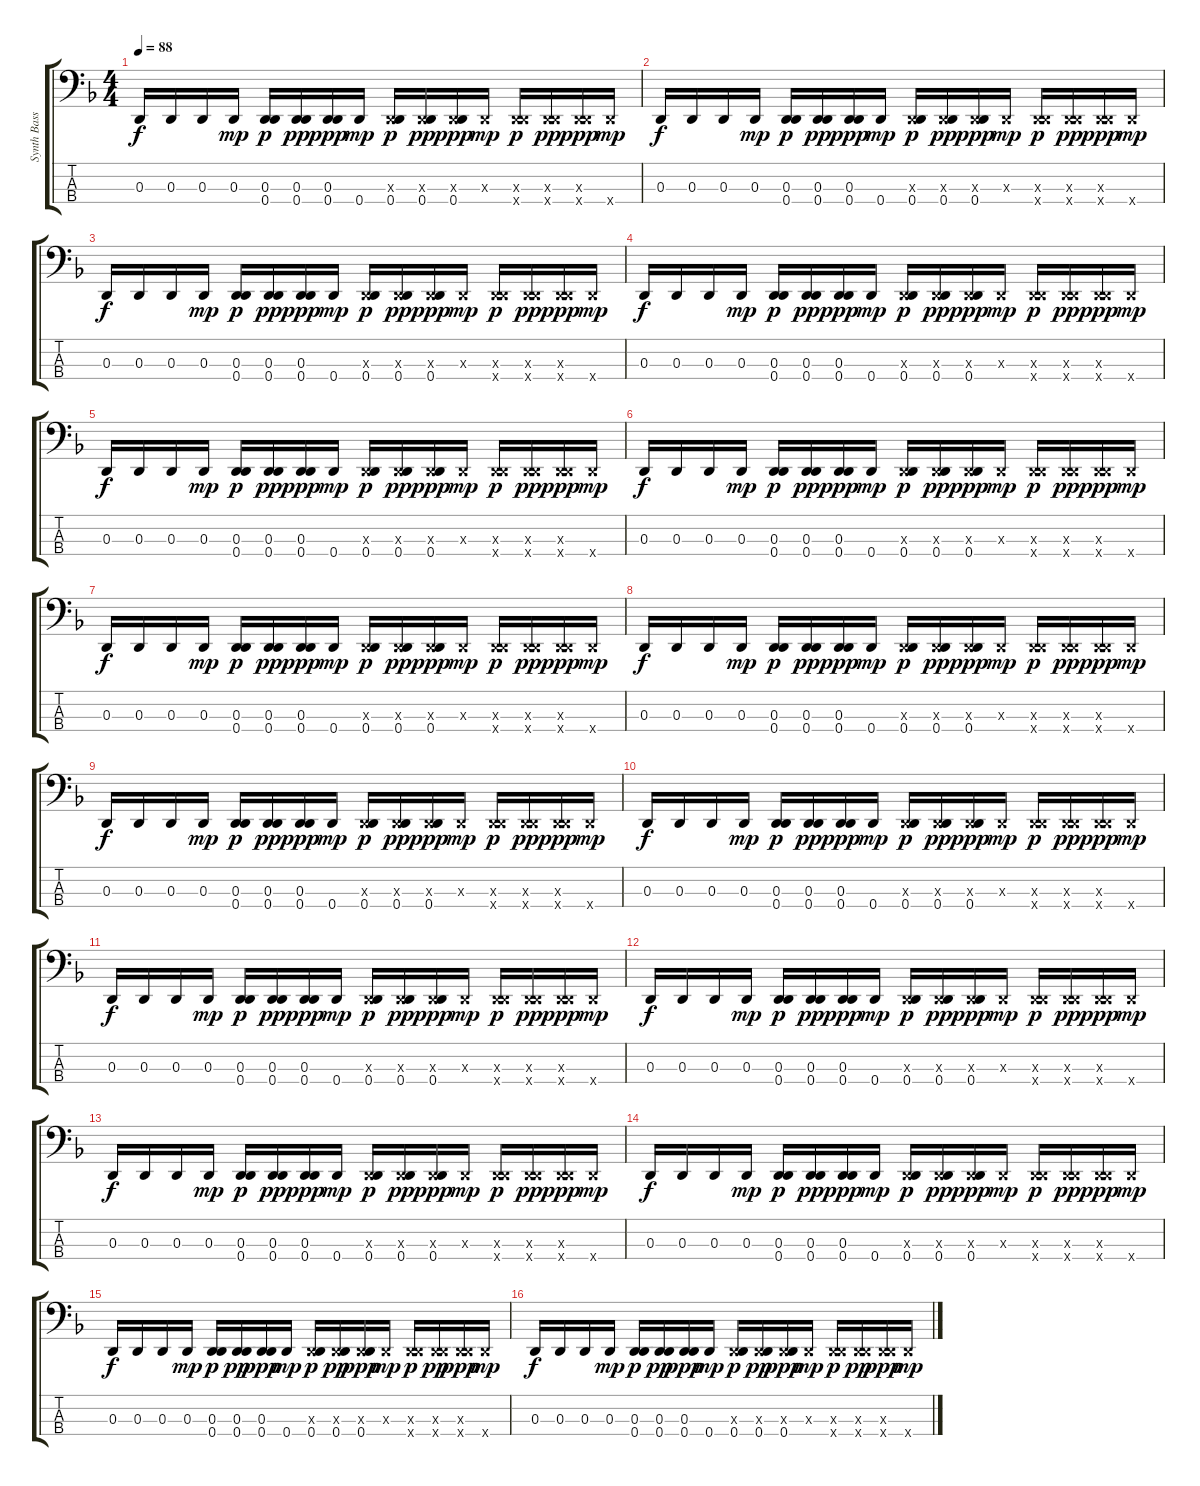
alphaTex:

\track ("Synth Bass" "Synth Bass") {instrument synthbass2}
\staff {score tabs}
\tuning (G2 D2 D1 D1) {hide}
\ts (4 4)
\tempo 88
\clef f4
\ks f
0.3.16{dy f instrument synthbass2} 0.3.16 0.3.16 0.3.16{dy mp} (0.3 0.4).16{dy p} (0.3 0.4).16{dy pp} (0.3 0.4).16{dy ppp} 0.4.16{dy mp} (0.3{x} 0.4).16{dy p} (0.3{x} 0.4).16{dy pp} (0.3{x} 0.4).16{dy ppp} 0.3{x}.16{dy mp} (0.3{x} 0.4{x}).16{dy p} (0.3{x} 0.4{x}).16{dy pp} (0.3{x} 0.4{x}).16{dy ppp} 0.4{x}.16{dy mp} |
0.3.16{dy f} 0.3.16 0.3.16 0.3.16{dy mp} (0.3 0.4).16{dy p} (0.3 0.4).16{dy pp} (0.3 0.4).16{dy ppp} 0.4.16{dy mp} (0.3{x} 0.4).16{dy p} (0.3{x} 0.4).16{dy pp} (0.3{x} 0.4).16{dy ppp} 0.3{x}.16{dy mp} (0.3{x} 0.4{x}).16{dy p} (0.3{x} 0.4{x}).16{dy pp} (0.3{x} 0.4{x}).16{dy ppp} 0.4{x}.16{dy mp} |
0.3.16{dy f} 0.3.16 0.3.16 0.3.16{dy mp} (0.3 0.4).16{dy p} (0.3 0.4).16{dy pp} (0.3 0.4).16{dy ppp} 0.4.16{dy mp} (0.3{x} 0.4).16{dy p} (0.3{x} 0.4).16{dy pp} (0.3{x} 0.4).16{dy ppp} 0.3{x}.16{dy mp} (0.3{x} 0.4{x}).16{dy p} (0.3{x} 0.4{x}).16{dy pp} (0.3{x} 0.4{x}).16{dy ppp} 0.4{x}.16{dy mp} |
0.3.16{dy f} 0.3.16 0.3.16 0.3.16{dy mp} (0.3 0.4).16{dy p} (0.3 0.4).16{dy pp} (0.3 0.4).16{dy ppp} 0.4.16{dy mp} (0.3{x} 0.4).16{dy p} (0.3{x} 0.4).16{dy pp} (0.3{x} 0.4).16{dy ppp} 0.3{x}.16{dy mp} (0.3{x} 0.4{x}).16{dy p} (0.3{x} 0.4{x}).16{dy pp} (0.3{x} 0.4{x}).16{dy ppp} 0.4{x}.16{dy mp} |
0.3.16{dy f} 0.3.16 0.3.16 0.3.16{dy mp} (0.3 0.4).16{dy p} (0.3 0.4).16{dy pp} (0.3 0.4).16{dy ppp} 0.4.16{dy mp} (0.3{x} 0.4).16{dy p} (0.3{x} 0.4).16{dy pp} (0.3{x} 0.4).16{dy ppp} 0.3{x}.16{dy mp} (0.3{x} 0.4{x}).16{dy p} (0.3{x} 0.4{x}).16{dy pp} (0.3{x} 0.4{x}).16{dy ppp} 0.4{x}.16{dy mp} |
0.3.16{dy f} 0.3.16 0.3.16 0.3.16{dy mp} (0.3 0.4).16{dy p} (0.3 0.4).16{dy pp} (0.3 0.4).16{dy ppp} 0.4.16{dy mp} (0.3{x} 0.4).16{dy p} (0.3{x} 0.4).16{dy pp} (0.3{x} 0.4).16{dy ppp} 0.3{x}.16{dy mp} (0.3{x} 0.4{x}).16{dy p} (0.3{x} 0.4{x}).16{dy pp} (0.3{x} 0.4{x}).16{dy ppp} 0.4{x}.16{dy mp} |
0.3.16{dy f} 0.3.16 0.3.16 0.3.16{dy mp} (0.3 0.4).16{dy p} (0.3 0.4).16{dy pp} (0.3 0.4).16{dy ppp} 0.4.16{dy mp} (0.3{x} 0.4).16{dy p} (0.3{x} 0.4).16{dy pp} (0.3{x} 0.4).16{dy ppp} 0.3{x}.16{dy mp} (0.3{x} 0.4{x}).16{dy p} (0.3{x} 0.4{x}).16{dy pp} (0.3{x} 0.4{x}).16{dy ppp} 0.4{x}.16{dy mp} |
0.3.16{dy f} 0.3.16 0.3.16 0.3.16{dy mp} (0.3 0.4).16{dy p} (0.3 0.4).16{dy pp} (0.3 0.4).16{dy ppp} 0.4.16{dy mp} (0.3{x} 0.4).16{dy p} (0.3{x} 0.4).16{dy pp} (0.3{x} 0.4).16{dy ppp} 0.3{x}.16{dy mp} (0.3{x} 0.4{x}).16{dy p} (0.3{x} 0.4{x}).16{dy pp} (0.3{x} 0.4{x}).16{dy ppp} 0.4{x}.16{dy mp} |
0.3.16{dy f} 0.3.16 0.3.16 0.3.16{dy mp} (0.3 0.4).16{dy p} (0.3 0.4).16{dy pp} (0.3 0.4).16{dy ppp} 0.4.16{dy mp} (0.3{x} 0.4).16{dy p} (0.3{x} 0.4).16{dy pp} (0.3{x} 0.4).16{dy ppp} 0.3{x}.16{dy mp} (0.3{x} 0.4{x}).16{dy p} (0.3{x} 0.4{x}).16{dy pp} (0.3{x} 0.4{x}).16{dy ppp} 0.4{x}.16{dy mp} |
0.3.16{dy f} 0.3.16 0.3.16 0.3.16{dy mp} (0.3 0.4).16{dy p} (0.3 0.4).16{dy pp} (0.3 0.4).16{dy ppp} 0.4.16{dy mp} (0.3{x} 0.4).16{dy p} (0.3{x} 0.4).16{dy pp} (0.3{x} 0.4).16{dy ppp} 0.3{x}.16{dy mp} (0.3{x} 0.4{x}).16{dy p} (0.3{x} 0.4{x}).16{dy pp} (0.3{x} 0.4{x}).16{dy ppp} 0.4{x}.16{dy mp} |
0.3.16{dy f} 0.3.16 0.3.16 0.3.16{dy mp} (0.3 0.4).16{dy p} (0.3 0.4).16{dy pp} (0.3 0.4).16{dy ppp} 0.4.16{dy mp} (0.3{x} 0.4).16{dy p} (0.3{x} 0.4).16{dy pp} (0.3{x} 0.4).16{dy ppp} 0.3{x}.16{dy mp} (0.3{x} 0.4{x}).16{dy p} (0.3{x} 0.4{x}).16{dy pp} (0.3{x} 0.4{x}).16{dy ppp} 0.4{x}.16{dy mp} |
0.3.16{dy f} 0.3.16 0.3.16 0.3.16{dy mp} (0.3 0.4).16{dy p} (0.3 0.4).16{dy pp} (0.3 0.4).16{dy ppp} 0.4.16{dy mp} (0.3{x} 0.4).16{dy p} (0.3{x} 0.4).16{dy pp} (0.3{x} 0.4).16{dy ppp} 0.3{x}.16{dy mp} (0.3{x} 0.4{x}).16{dy p} (0.3{x} 0.4{x}).16{dy pp} (0.3{x} 0.4{x}).16{dy ppp} 0.4{x}.16{dy mp} |
0.3.16{dy f} 0.3.16 0.3.16 0.3.16{dy mp} (0.3 0.4).16{dy p} (0.3 0.4).16{dy pp} (0.3 0.4).16{dy ppp} 0.4.16{dy mp} (0.3{x} 0.4).16{dy p} (0.3{x} 0.4).16{dy pp} (0.3{x} 0.4).16{dy ppp} 0.3{x}.16{dy mp} (0.3{x} 0.4{x}).16{dy p} (0.3{x} 0.4{x}).16{dy pp} (0.3{x} 0.4{x}).16{dy ppp} 0.4{x}.16{dy mp} |
0.3.16{dy f} 0.3.16 0.3.16 0.3.16{dy mp} (0.3 0.4).16{dy p} (0.3 0.4).16{dy pp} (0.3 0.4).16{dy ppp} 0.4.16{dy mp} (0.3{x} 0.4).16{dy p} (0.3{x} 0.4).16{dy pp} (0.3{x} 0.4).16{dy ppp} 0.3{x}.16{dy mp} (0.3{x} 0.4{x}).16{dy p} (0.3{x} 0.4{x}).16{dy pp} (0.3{x} 0.4{x}).16{dy ppp} 0.4{x}.16{dy mp} |
0.3.16{dy f} 0.3.16 0.3.16 0.3.16{dy mp} (0.3 0.4).16{dy p} (0.3 0.4).16{dy pp} (0.3 0.4).16{dy ppp} 0.4.16{dy mp} (0.3{x} 0.4).16{dy p} (0.3{x} 0.4).16{dy pp} (0.3{x} 0.4).16{dy ppp} 0.3{x}.16{dy mp} (0.3{x} 0.4{x}).16{dy p} (0.3{x} 0.4{x}).16{dy pp} (0.3{x} 0.4{x}).16{dy ppp} 0.4{x}.16{dy mp} |
0.3.16{dy f} 0.3.16 0.3.16 0.3.16{dy mp} (0.3 0.4).16{dy p} (0.3 0.4).16{dy pp} (0.3 0.4).16{dy ppp} 0.4.16{dy mp} (0.3{x} 0.4).16{dy p} (0.3{x} 0.4).16{dy pp} (0.3{x} 0.4).16{dy ppp} 0.3{x}.16{dy mp} (0.3{x} 0.4{x}).16{dy p} (0.3{x} 0.4{x}).16{dy pp} (0.3{x} 0.4{x}).16{dy ppp} 0.4{x}.16{dy mp}
